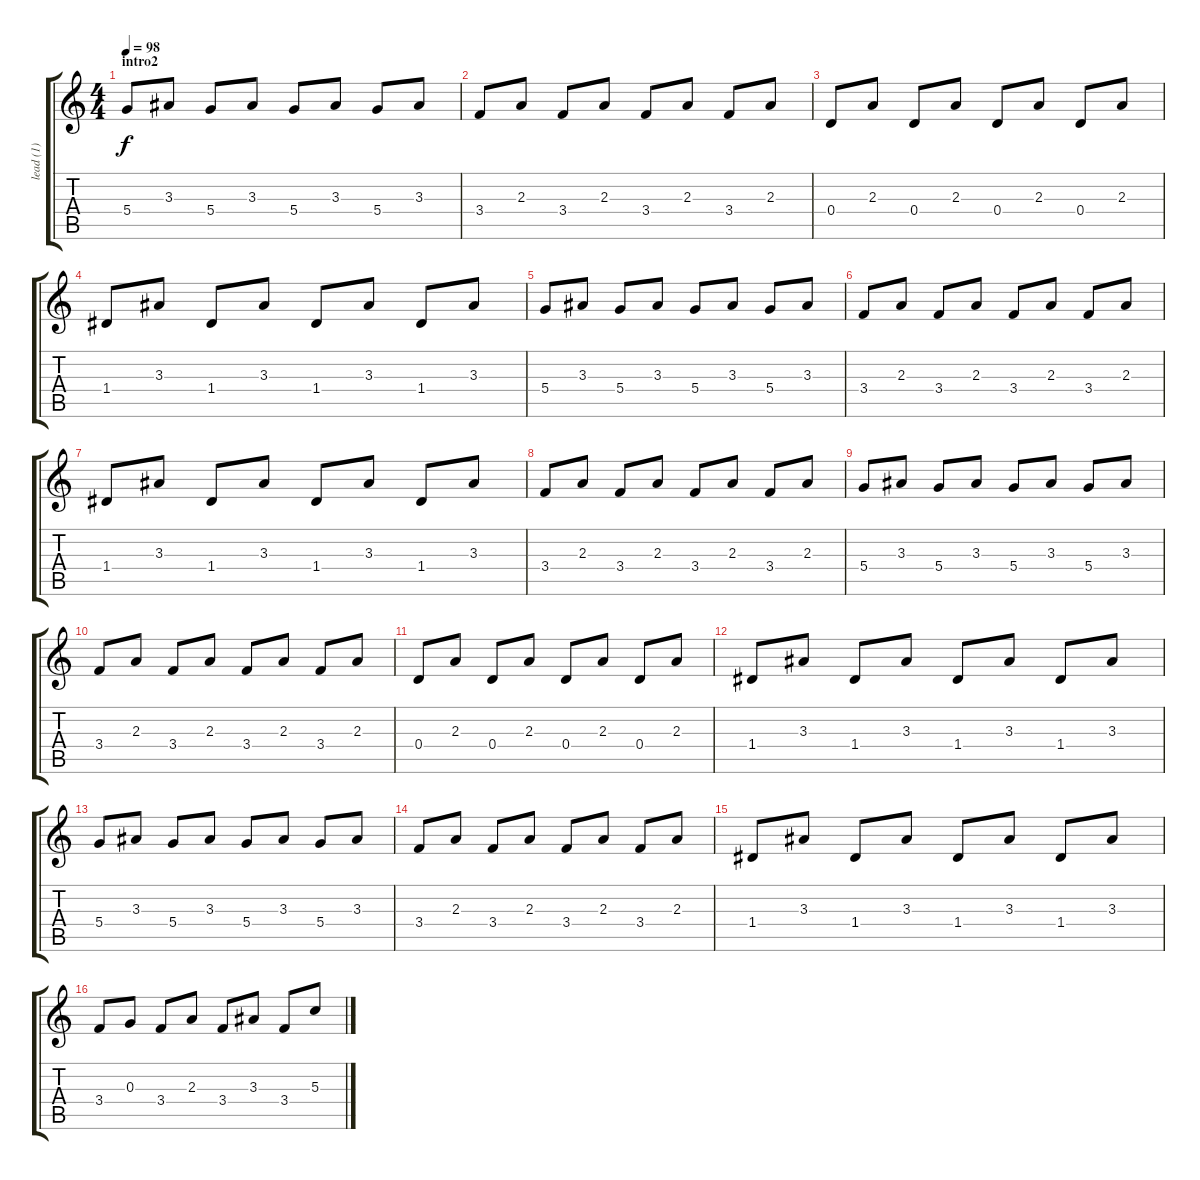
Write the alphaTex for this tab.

\track ("lead (1)" "lead (1)") {instrument distortionguitar}
\staff {score tabs}
\tuning (E4 B3 G3 D3 A2 E2) {hide}
\ts (4 4)
\section ("" "intro2")
\tempo 98
\clef g2
\ks c
5.4.8{dy f} 3.3.8 5.4.8 3.3.8 5.4.8 3.3.8 5.4.8 3.3.8 |
3.4.8 2.3.8 3.4.8 2.3.8 3.4.8 2.3.8 3.4.8 2.3.8 |
0.4.8 2.3.8 0.4.8 2.3.8 0.4.8 2.3.8 0.4.8 2.3.8 |
1.4.8 3.3.8 1.4.8 3.3.8 1.4.8 3.3.8 1.4.8 3.3.8 |
5.4.8 3.3.8 5.4.8 3.3.8 5.4.8 3.3.8 5.4.8 3.3.8 |
3.4.8 2.3.8 3.4.8 2.3.8 3.4.8 2.3.8 3.4.8 2.3.8 |
1.4.8 3.3.8 1.4.8 3.3.8 1.4.8 3.3.8 1.4.8 3.3.8 |
3.4.8 2.3.8 3.4.8 2.3.8 3.4.8 2.3.8 3.4.8 2.3.8 |
5.4.8 3.3.8 5.4.8 3.3.8 5.4.8 3.3.8 5.4.8 3.3.8 |
3.4.8 2.3.8 3.4.8 2.3.8 3.4.8 2.3.8 3.4.8 2.3.8 |
0.4.8 2.3.8 0.4.8 2.3.8 0.4.8 2.3.8 0.4.8 2.3.8 |
1.4.8 3.3.8 1.4.8 3.3.8 1.4.8 3.3.8 1.4.8 3.3.8 |
5.4.8 3.3.8 5.4.8 3.3.8 5.4.8 3.3.8 5.4.8 3.3.8 |
3.4.8 2.3.8 3.4.8 2.3.8 3.4.8 2.3.8 3.4.8 2.3.8 |
1.4.8 3.3.8 1.4.8 3.3.8 1.4.8 3.3.8 1.4.8 3.3.8 |
3.4.8 0.3.8 3.4.8 2.3.8 3.4.8 3.3.8 3.4.8 5.3.8
